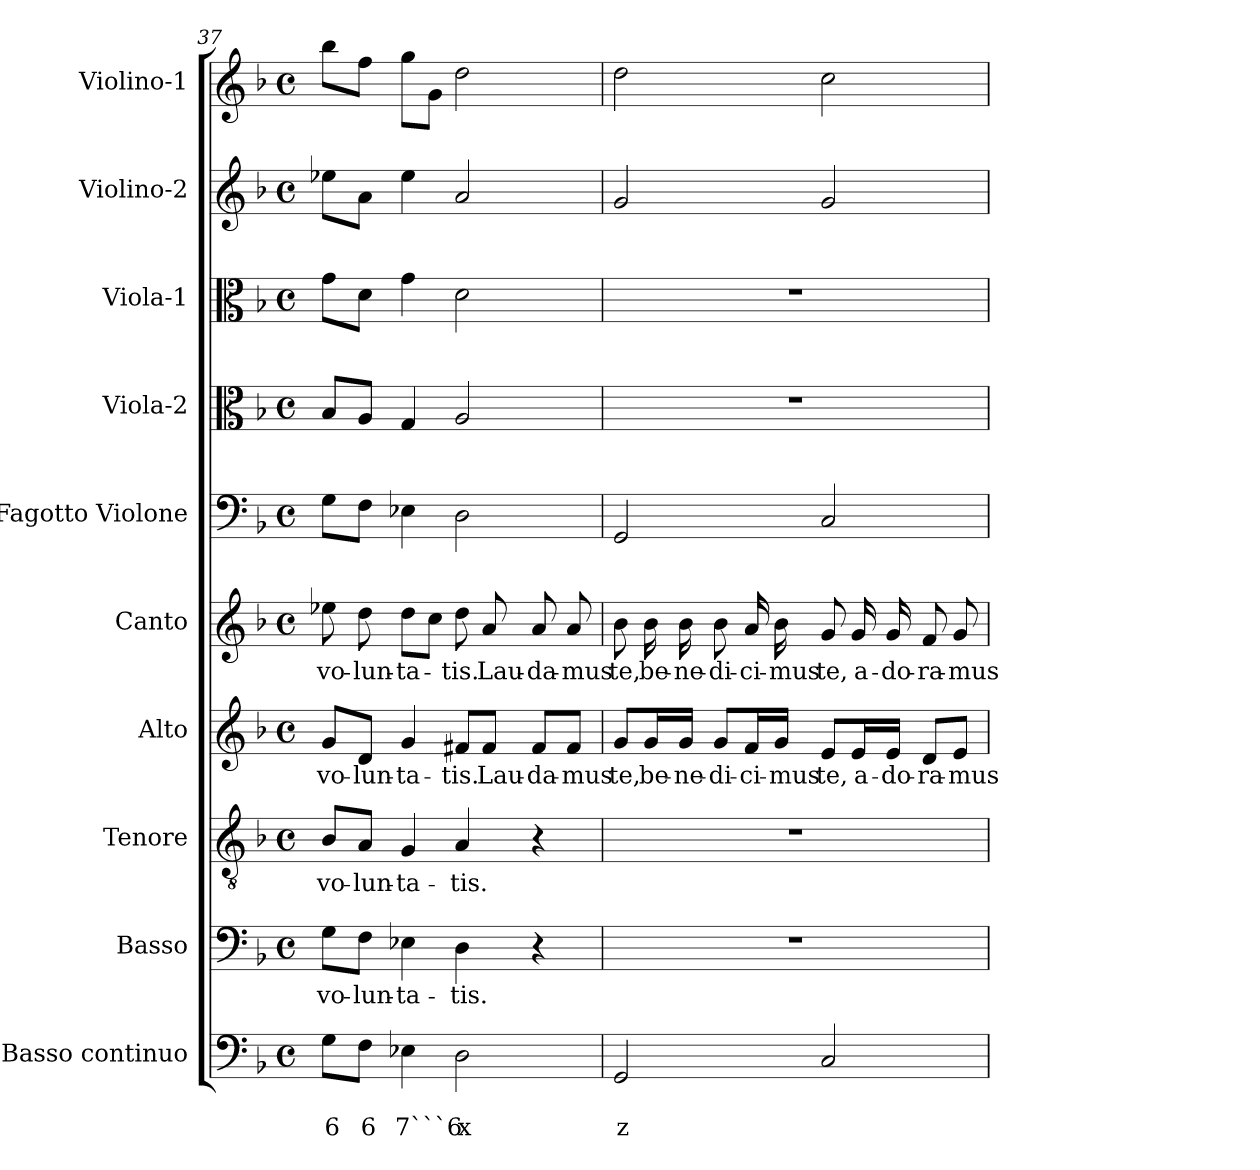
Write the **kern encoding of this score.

**kern	**text	**text	**kern	**text	**kern	**text	**kern	**text	**kern	**text	**kern	**kern	**kern	**kern	**kern
*part10	*part10	*part10	*part9	*part9	*part8	*part8	*part7	*part7	*part6	*part6	*part5	*part4	*part3	*part2	*part1
*staff10	*staff10	*staff10	*staff9	*staff9	*staff8	*staff8	*staff7	*staff7	*staff6	*staff6	*staff5	*staff4	*staff3	*staff2	*staff1
*I"Basso continuo	*	*	*I"Basso	*	*I"Tenore	*	*I"Alto	*	*I"Canto	*	*I"Fagotto Violone	*I"Viola-2	*I"Viola-1	*I"Violino-2	*I"Violino-1
*clefF4	*	*	*clefF4	*	*clefGv2	*	*clefG2	*	*clefG2	*	*clefF4	*clefC3	*clefC3	*clefG2	*clefG2
*k[b-]	*	*	*k[b-]	*	*k[b-]	*	*k[b-]	*	*k[b-]	*	*k[b-]	*k[b-]	*k[b-]	*k[b-]	*k[b-]
*F:	*	*	*F:	*	*F:	*	*F:	*	*F:	*	*F:	*F:	*F:	*F:	*F:
*M4/4	*	*	*M4/4	*	*M4/4	*	*M4/4	*	*M4/4	*	*M4/4	*M4/4	*M4/4	*M4/4	*M4/4
*met(c)	*	*	*met(c)	*	*met(c)	*	*met(c)	*	*met(c)	*	*met(c)	*met(c)	*met(c)	*met(c)	*met(c)
=37	=37	=37	=37	=37	=37	=37	=37	=37	=37	=37	=37	=37	=37	=37	=37
!	!	!LO:LY:b	!	!	!	!	!	!	!	!	!	!	!	!	!
!	!	!	!	!LO:LY:b	!	!	!	!	!	!	!	!	!	!	!
!	!	!	!	!	!	!LO:LY:b	!	!	!	!	!	!	!	!	!
!	!	!	!	!	!	!	!	!LO:LY:b	!	!	!	!	!	!	!
!	!	!	!	!	!	!	!	!	!	!LO:LY:b	!	!	!	!	!
8G\L	.	6	8G\L	vo-	8B-/L	vo-	8g/L	vo-	8ee-X\	vo-	8G\L	8B-/L	8g\L	8ee-X\L	8bb-\L
!	!	!LO:LY:b	!	!	!	!	!	!	!	!	!	!	!	!	!
!	!	!	!	!LO:LY:b	!	!	!	!	!	!	!	!	!	!	!
!	!	!	!	!	!	!LO:LY:b	!	!	!	!	!	!	!	!	!
!	!	!	!	!	!	!	!	!LO:LY:b	!	!	!	!	!	!	!
!	!	!	!	!	!	!	!	!	!	!LO:LY:b	!	!	!	!	!
8F\J	.	6	8F\J	-lun-	8A/J	-lun-	8d/J	-lun-	8dd\	-lun-	8F\J	8A/J	8d\J	8a\J	8ff\J
!	!	!LO:LY:b	!	!	!	!	!	!	!	!	!	!	!	!	!
!	!	!	!	!LO:LY:b	!	!	!	!	!	!	!	!	!	!	!
!	!	!	!	!	!	!LO:LY:b	!	!	!	!	!	!	!	!	!
!	!	!	!	!	!	!	!	!LO:LY:b	!	!	!	!	!	!	!
!	!	!	!	!	!	!	!	!	!	!LO:LY:b	!	!	!	!	!
4E-X\	.	7```6	4E-X\	-ta-	4G/	-ta-	4g/	-ta-	8dd\L	-ta-	4E-X\	4G/	4g\	4ee-\	8gg\L
.	.	.	.	.	.	.	.	.	8cc\J	.	.	.	.	.	8g\J
!	!	!LO:LY:b	!	!	!	!	!	!	!	!	!	!	!	!	!
!	!	!	!	!LO:LY:b	!	!	!	!	!	!	!	!	!	!	!
!	!	!	!	!	!	!LO:LY:b	!	!	!	!	!	!	!	!	!
!	!	!	!	!	!	!	!	!LO:LY:b	!	!	!	!	!	!	!
!	!	!	!	!	!	!	!	!	!	!LO:LY:b	!	!	!	!	!
2D\	.	x	4D\	-tis.	4A/	-tis.	8f#X/L	-tis.	8dd\	-tis.	2D\	2A/	2d\	2a/	2dd\
!	!	!	!	!	!	!	!	!LO:LY:b	!	!	!	!	!	!	!
!	!	!	!	!	!	!	!	!	!	!LO:LY:b	!	!	!	!	!
.	.	.	.	.	.	.	8f#/J	Lau-	8a/	Lau-	.	.	.	.	.
!	!	!	!	!	!	!	!	!LO:LY:b	!	!	!	!	!	!	!
!	!	!	!	!	!	!	!	!	!	!LO:LY:b	!	!	!	!	!
.	.	.	4r	.	4r	.	8f#/L	-da-	8a/	-da-	.	.	.	.	.
!	!	!	!	!	!	!	!	!LO:LY:b	!	!	!	!	!	!	!
!	!	!	!	!	!	!	!	!	!	!LO:LY:b	!	!	!	!	!
.	.	.	.	.	.	.	8f#/J	-mus	8a/	-mus	.	.	.	.	.
=38	=38	=38	=38	=38	=38	=38	=38	=38	=38	=38	=38	=38	=38	=38	=38
!	!	!LO:LY:b	!	!	!	!	!	!	!	!	!	!	!	!	!
!	!	!	!	!	!	!	!	!LO:LY:b	!	!	!	!	!	!	!
!	!	!	!	!	!	!	!	!	!	!LO:LY:b	!	!	!	!	!
2GG/	.	z	1r	.	1r	.	8g/L	te,	8b-\	te,	2GG/	1r	1r	2g/	2dd\
!	!	!	!	!	!	!	!	!LO:LY:b	!	!	!	!	!	!	!
!	!	!	!	!	!	!	!	!	!	!LO:LY:b	!	!	!	!	!
.	.	.	.	.	.	.	16g/L	be-	16b-\	be-	.	.	.	.	.
!	!	!	!	!	!	!	!	!LO:LY:b	!	!	!	!	!	!	!
!	!	!	!	!	!	!	!	!	!	!LO:LY:b	!	!	!	!	!
.	.	.	.	.	.	.	16g/JJ	-ne-	16b-\	-ne-	.	.	.	.	.
!	!	!	!	!	!	!	!	!LO:LY:b	!	!	!	!	!	!	!
!	!	!	!	!	!	!	!	!	!	!LO:LY:b	!	!	!	!	!
.	.	.	.	.	.	.	8g/L	-di-	8b-\	-di-	.	.	.	.	.
!	!	!	!	!	!	!	!	!LO:LY:b	!	!	!	!	!	!	!
!	!	!	!	!	!	!	!	!	!	!LO:LY:b	!	!	!	!	!
.	.	.	.	.	.	.	16f/L	-ci-	16a/	-ci-	.	.	.	.	.
!	!	!	!	!	!	!	!	!LO:LY:b	!	!	!	!	!	!	!
!	!	!	!	!	!	!	!	!	!	!LO:LY:b	!	!	!	!	!
.	.	.	.	.	.	.	16g/JJ	-mus	16b-\	-mus	.	.	.	.	.
!	!	!	!	!	!	!	!	!LO:LY:b	!	!	!	!	!	!	!
!	!	!	!	!	!	!	!	!	!	!LO:LY:b	!	!	!	!	!
2C/	.	.	.	.	.	.	8e/L	te,	8g/	te,	2C/	.	.	2g/	2cc\
!	!	!	!	!	!	!	!	!LO:LY:b	!	!	!	!	!	!	!
!	!	!	!	!	!	!	!	!	!	!LO:LY:b	!	!	!	!	!
.	.	.	.	.	.	.	16e/L	a-	16g/	a-	.	.	.	.	.
!	!	!	!	!	!	!	!	!LO:LY:b	!	!	!	!	!	!	!
!	!	!	!	!	!	!	!	!	!	!LO:LY:b	!	!	!	!	!
.	.	.	.	.	.	.	16e/JJ	-do-	16g/	-do-	.	.	.	.	.
!	!	!	!	!	!	!	!	!LO:LY:b	!	!	!	!	!	!	!
!	!	!	!	!	!	!	!	!	!	!LO:LY:b	!	!	!	!	!
.	.	.	.	.	.	.	8d/L	-ra-	8f/	-ra-	.	.	.	.	.
!	!	!	!	!	!	!	!	!LO:LY:b	!	!	!	!	!	!	!
!	!	!	!	!	!	!	!	!	!	!LO:LY:b	!	!	!	!	!
.	.	.	.	.	.	.	8e/J	-mus	8g/	-mus	.	.	.	.	.
=	=	=	=	=	=	=	=	=	=	=	=	=	=	=	=
*-	*-	*-	*-	*-	*-	*-	*-	*-	*-	*-	*-	*-	*-	*-	*-
